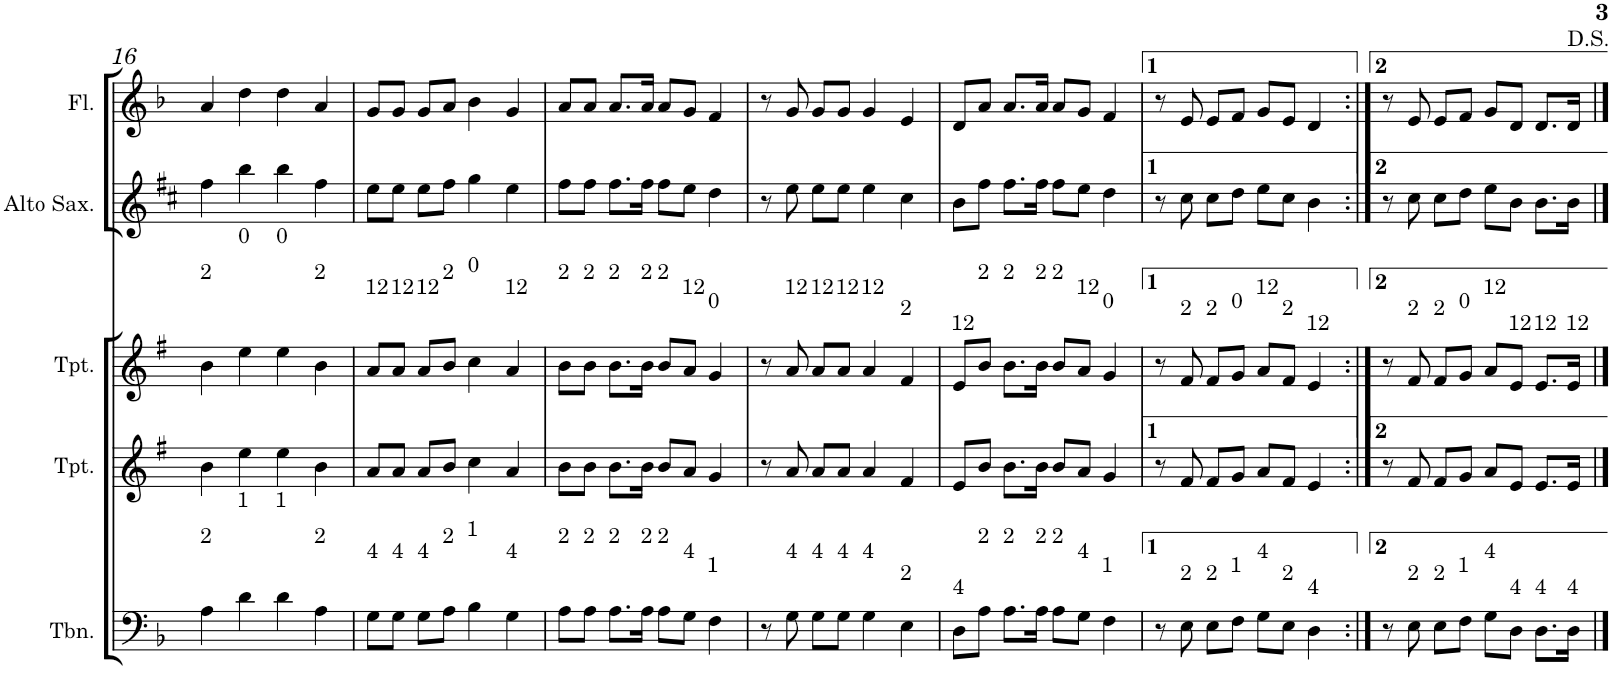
**kern	**kern	**kern	**kern	**kern
*part5	*part4	*part3	*part2	*part1
*staff5	*staff4	*staff3	*staff2	*staff1
*I"C clavF	*I"Bb	*I"Bb - Pirata	*I"Eb	*I"C clavG
!!LO:PB:g=z
*clefF4	*clefG2	*clefG2	*clefG2	*clefG2
*	*Trd1c2	*Trd1c2	*Trd5c9	*
*k[b-]	*k[f#]	*k[f#]	*k[f#c#]	*k[b-]
*d:	*e:	*e:	*b:	*d:
*M4/4	*M4/4	*M4/4	*M4/4	*M4/4
=16	=16	=16	=16	=16
!	!	!LO:TX:a:t=2	!	!
!LO:TX:a:t=2	!	!	!	!
4A\	4b\	4b\	4ff#\	4a/
!	!	!LO:TX:a:t=0	!	!
!LO:TX:a:t=1	!	!	!	!
4d\	4ee\	4ee\	4bb\	4dd\
!	!	!LO:TX:a:t=0	!	!
!LO:TX:a:t=1	!	!	!	!
4d\	4ee\	4ee\	4bb\	4dd\
!	!	!LO:TX:a:t=2	!	!
!LO:TX:a:t=2	!	!	!	!
4A\	4b\	4b\	4ff#\	4a/
=17	=17	=17	=17	=17
!	!	!LO:TX:a:t=12	!	!
!LO:TX:a:t=4	!	!	!	!
8G\L	8a/L	8a/L	8ee\L	8g/L
!	!	!LO:TX:a:t=12	!	!
!LO:TX:a:t=4	!	!	!	!
8G\J	8a/J	8a/J	8ee\J	8g/J
!	!	!LO:TX:a:t=12	!	!
!LO:TX:a:t=4	!	!	!	!
8G\L	8a/L	8a/L	8ee\L	8g/L
!	!	!LO:TX:a:t=2	!	!
!LO:TX:a:t=2	!	!	!	!
8A\J	8b/J	8b/J	8ff#\J	8a/J
!	!	!LO:TX:a:t=0	!	!
!LO:TX:a:t=1	!	!	!	!
4B-\	4cc\	4cc\	4gg\	4b-\
!	!	!LO:TX:a:t=12	!	!
!LO:TX:a:t=4	!	!	!	!
4G\	4a/	4a/	4ee\	4g/
=18	=18	=18	=18	=18
!	!	!LO:TX:a:t=2	!	!
!LO:TX:a:t=2	!	!	!	!
8A\L	8b\L	8b\L	8ff#\L	8a/L
!	!	!LO:TX:a:t=2	!	!
!LO:TX:a:t=2	!	!	!	!
8A\J	8b\J	8b\J	8ff#\J	8a/J
!	!	!LO:TX:a:t=2	!	!
!LO:TX:a:t=2	!	!	!	!
8.A\L	8.b\L	8.b\L	8.ff#\L	8.a/L
!	!	!LO:TX:a:t=2	!	!
!LO:TX:a:t=2	!	!	!	!
16A\Jk	16b\Jk	16b\Jk	16ff#\Jk	16a/Jk
!	!	!LO:TX:a:t=2	!	!
!LO:TX:a:t=2	!	!	!	!
8A\L	8b/L	8b/L	8ff#\L	8a/L
!	!	!LO:TX:a:t=12	!	!
!LO:TX:a:t=4	!	!	!	!
8G\J	8a/J	8a/J	8ee\J	8g/J
!	!	!LO:TX:a:t=0	!	!
!LO:TX:a:t=1	!	!	!	!
4F\	4g/	4g/	4dd\	4f/
=19	=19	=19	=19	=19
8r	8r	8r	8r	8r
!	!	!LO:TX:a:t=12	!	!
!LO:TX:a:t=4	!	!	!	!
8G\	8a/	8a/	8ee\	8g/
!	!	!LO:TX:a:t=12	!	!
!LO:TX:a:t=4	!	!	!	!
8G\L	8a/L	8a/L	8ee\L	8g/L
!	!	!LO:TX:a:t=12	!	!
!LO:TX:a:t=4	!	!	!	!
8G\J	8a/J	8a/J	8ee\J	8g/J
!	!	!LO:TX:a:t=12	!	!
!LO:TX:a:t=4	!	!	!	!
4G\	4a/	4a/	4ee\	4g/
!	!	!LO:TX:a:t=2	!	!
!LO:TX:a:t=2	!	!	!	!
4E\	4f#/	4f#/	4cc#\	4e/
=20	=20	=20	=20	=20
!	!	!LO:TX:a:t=12	!	!
!LO:TX:a:t=4	!	!	!	!
8D\L	8e/L	8e/L	8b\L	8d/L
!	!	!LO:TX:a:t=2	!	!
!LO:TX:a:t=2	!	!	!	!
8A\J	8b/J	8b/J	8ff#\J	8a/J
!	!	!LO:TX:a:t=2	!	!
!LO:TX:a:t=2	!	!	!	!
8.A\L	8.b\L	8.b\L	8.ff#\L	8.a/L
!	!	!LO:TX:a:t=2	!	!
!LO:TX:a:t=2	!	!	!	!
16A\Jk	16b\Jk	16b\Jk	16ff#\Jk	16a/Jk
!	!	!LO:TX:a:t=2	!	!
!LO:TX:a:t=2	!	!	!	!
8A\L	8b/L	8b/L	8ff#\L	8a/L
!	!	!LO:TX:a:t=12	!	!
!LO:TX:a:t=4	!	!	!	!
8G\J	8a/J	8a/J	8ee\J	8g/J
!	!	!LO:TX:a:t=0	!	!
!LO:TX:a:t=1	!	!	!	!
4F\	4g/	4g/	4dd\	4f/
=21	=21	=21	=21	=21
8r	8r	8r	8r	8r
!	!	!LO:TX:a:t=2	!	!
!LO:TX:a:t=2	!	!	!	!
8E\	8f#/	8f#/	8cc#\	8e/
!	!	!LO:TX:a:t=2	!	!
!LO:TX:a:t=2	!	!	!	!
8E\L	8f#/L	8f#/L	8cc#\L	8e/L
!	!	!LO:TX:a:t=0	!	!
!LO:TX:a:t=1	!	!	!	!
8F\J	8g/J	8g/J	8dd\J	8f/J
!	!	!LO:TX:a:t=12	!	!
!LO:TX:a:t=4	!	!	!	!
8G\L	8a/L	8a/L	8ee\L	8g/L
!	!	!LO:TX:a:t=2	!	!
!LO:TX:a:t=2	!	!	!	!
8E\J	8f#/J	8f#/J	8cc#\J	8e/J
!	!	!LO:TX:a:t=12	!	!
!LO:TX:a:t=4	!	!	!	!
4D\	4e/	4e/	4b\	4d/
=22:|!	=22:|!	=22:|!	=22:|!	=22:|!
8r	8r	8r	8r	8r
!	!	!LO:TX:a:t=2	!	!
!LO:TX:a:t=2	!	!	!	!
8E\	8f#/	8f#/	8cc#\	8e/
!	!	!LO:TX:a:t=2	!	!
!LO:TX:a:t=2	!	!	!	!
8E\L	8f#/L	8f#/L	8cc#\L	8e/L
!	!	!LO:TX:a:t=0	!	!
!LO:TX:a:t=1	!	!	!	!
8F\J	8g/J	8g/J	8dd\J	8f/J
!	!	!LO:TX:a:t=12	!	!
!LO:TX:a:t=4	!	!	!	!
8G\L	8a/L	8a/L	8ee\L	8g/L
!	!	!LO:TX:a:t=12	!	!
!LO:TX:a:t=4	!	!	!	!
8D\J	8e/J	8e/J	8b\J	8d/J
!	!	!LO:TX:a:t=12	!	!
!LO:TX:a:t=4	!	!	!	!
8.D\L	8.e/L	8.e/L	8.b\L	8.d/L
!	!	!LO:TX:a:t=12	!	!
!LO:TX:a:t=4	!	!	!	!
16D\Jk	16e/Jk	16e/Jk	16b\Jk	16d/Jk
==	==	==	==	==
*-	*-	*-	*-	*-
